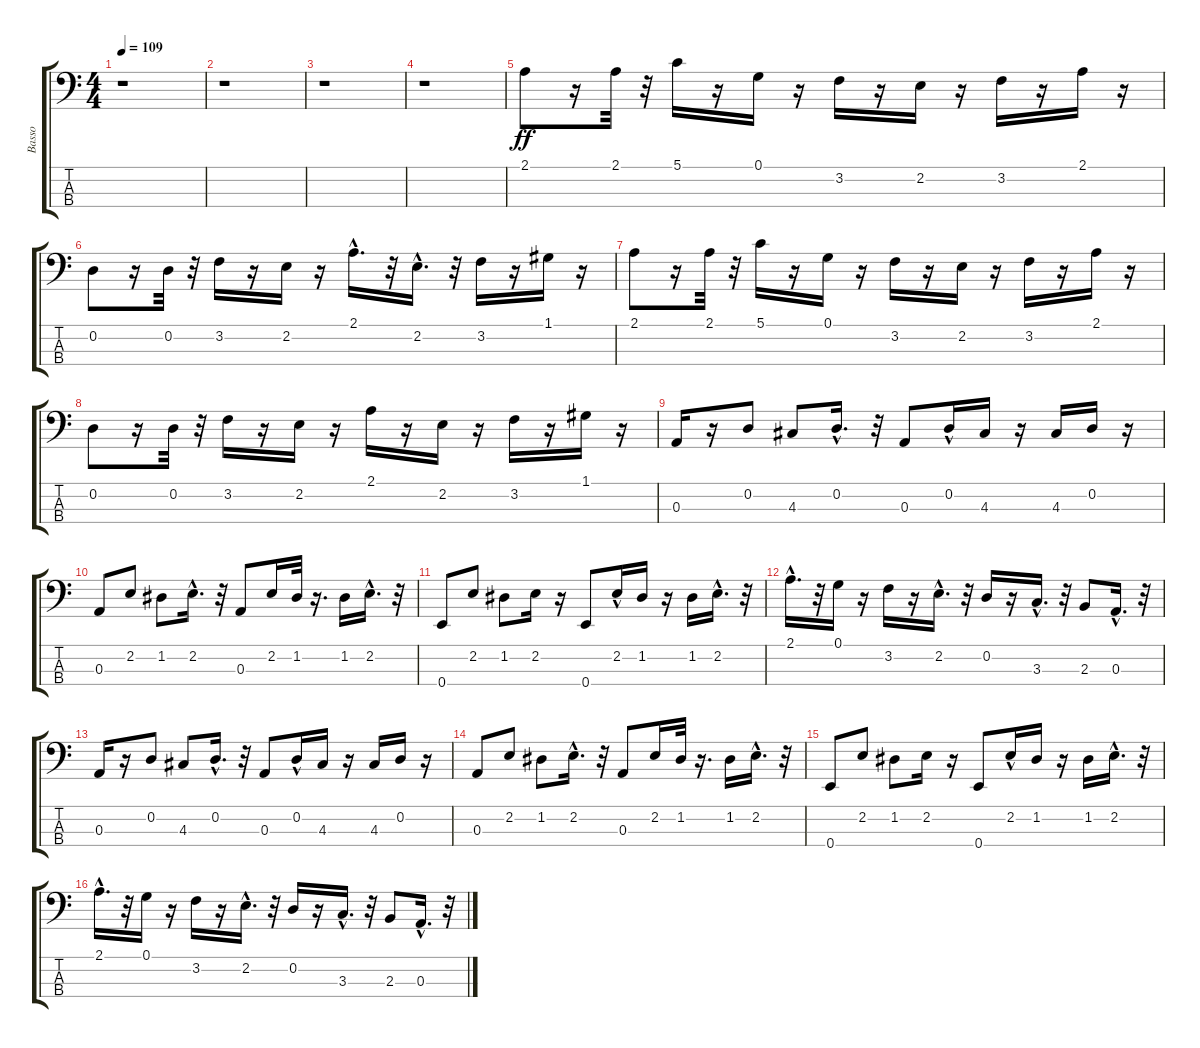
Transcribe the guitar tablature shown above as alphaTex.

\track ("Basso" "Basso") {instrument electricbassfinger}
\staff {score tabs}
\tuning (G2 D2 A1 E1) {hide}
\ts (4 4)
\tempo 109
\clef f4
\ks c
r.1{dy ff instrument electricbassfinger} |
r.1 |
r.1 |
r.1 |
2.1.8 r.16 2.1.32 r.32 5.1.16 r.16 0.1.16 r.16 3.2.16 r.16 2.2.16 r.16 3.2.16 r.16 2.1.16 r.16 |
0.2.8 r.16 0.2.32 r.32 3.2.16 r.16 2.2.16 r.16 2.1{hac}.16{d} r.32 2.2{hac}.16{d} r.32 3.2.16 r.16 1.1.16 r.16 |
2.1.8 r.16 2.1.32 r.32 5.1.16 r.16 0.1.16 r.16 3.2.16 r.16 2.2.16 r.16 3.2.16 r.16 2.1.16 r.16 |
0.2.8 r.16 0.2.32 r.32 3.2.16 r.16 2.2.16 r.16 2.1.16 r.16 2.2.16 r.16 3.2.16 r.16 1.1.16 r.16 |
0.3.16 r.16 0.2.8 4.3.8 0.2{hac}.16{d} r.32 0.3.8 0.2{hac}.16 4.3.16 r.16 4.3.16 0.2.16 r.16 |
0.3.8 2.2.8 1.2.8 2.2{hac}.16{d} r.32 0.3.8 2.2.16 1.2.32 r.16{d} 1.2.16 2.2{hac}.16{d} r.32 |
0.4.8 2.2.8 1.2.8 2.2.16 r.16 0.4.8 2.2{hac}.16 1.2.16 r.16 1.2.16 2.2{hac}.16{d} r.32 |
2.1{hac}.16{d} r.32 0.1.16 r.16 3.2.16 r.16 2.2{hac}.16{d} r.32 0.2.16 r.16 3.3{hac}.16{d} r.32 2.3.8 0.3{hac}.16{d} r.32 |
0.3.16 r.16 0.2.8 4.3.8 0.2{hac}.16{d} r.32 0.3.8 0.2{hac}.16 4.3.16 r.16 4.3.16 0.2.16 r.16 |
0.3.8 2.2.8 1.2.8 2.2{hac}.16{d} r.32 0.3.8 2.2.16 1.2.32 r.16{d} 1.2.16 2.2{hac}.16{d} r.32 |
0.4.8 2.2.8 1.2.8 2.2.16 r.16 0.4.8 2.2{hac}.16 1.2.16 r.16 1.2.16 2.2{hac}.16{d} r.32 |
2.1{hac}.16{d} r.32 0.1.16 r.16 3.2.16 r.16 2.2{hac}.16{d} r.32 0.2.16 r.16 3.3{hac}.16{d} r.32 2.3.8 0.3{hac}.16{d} r.32
